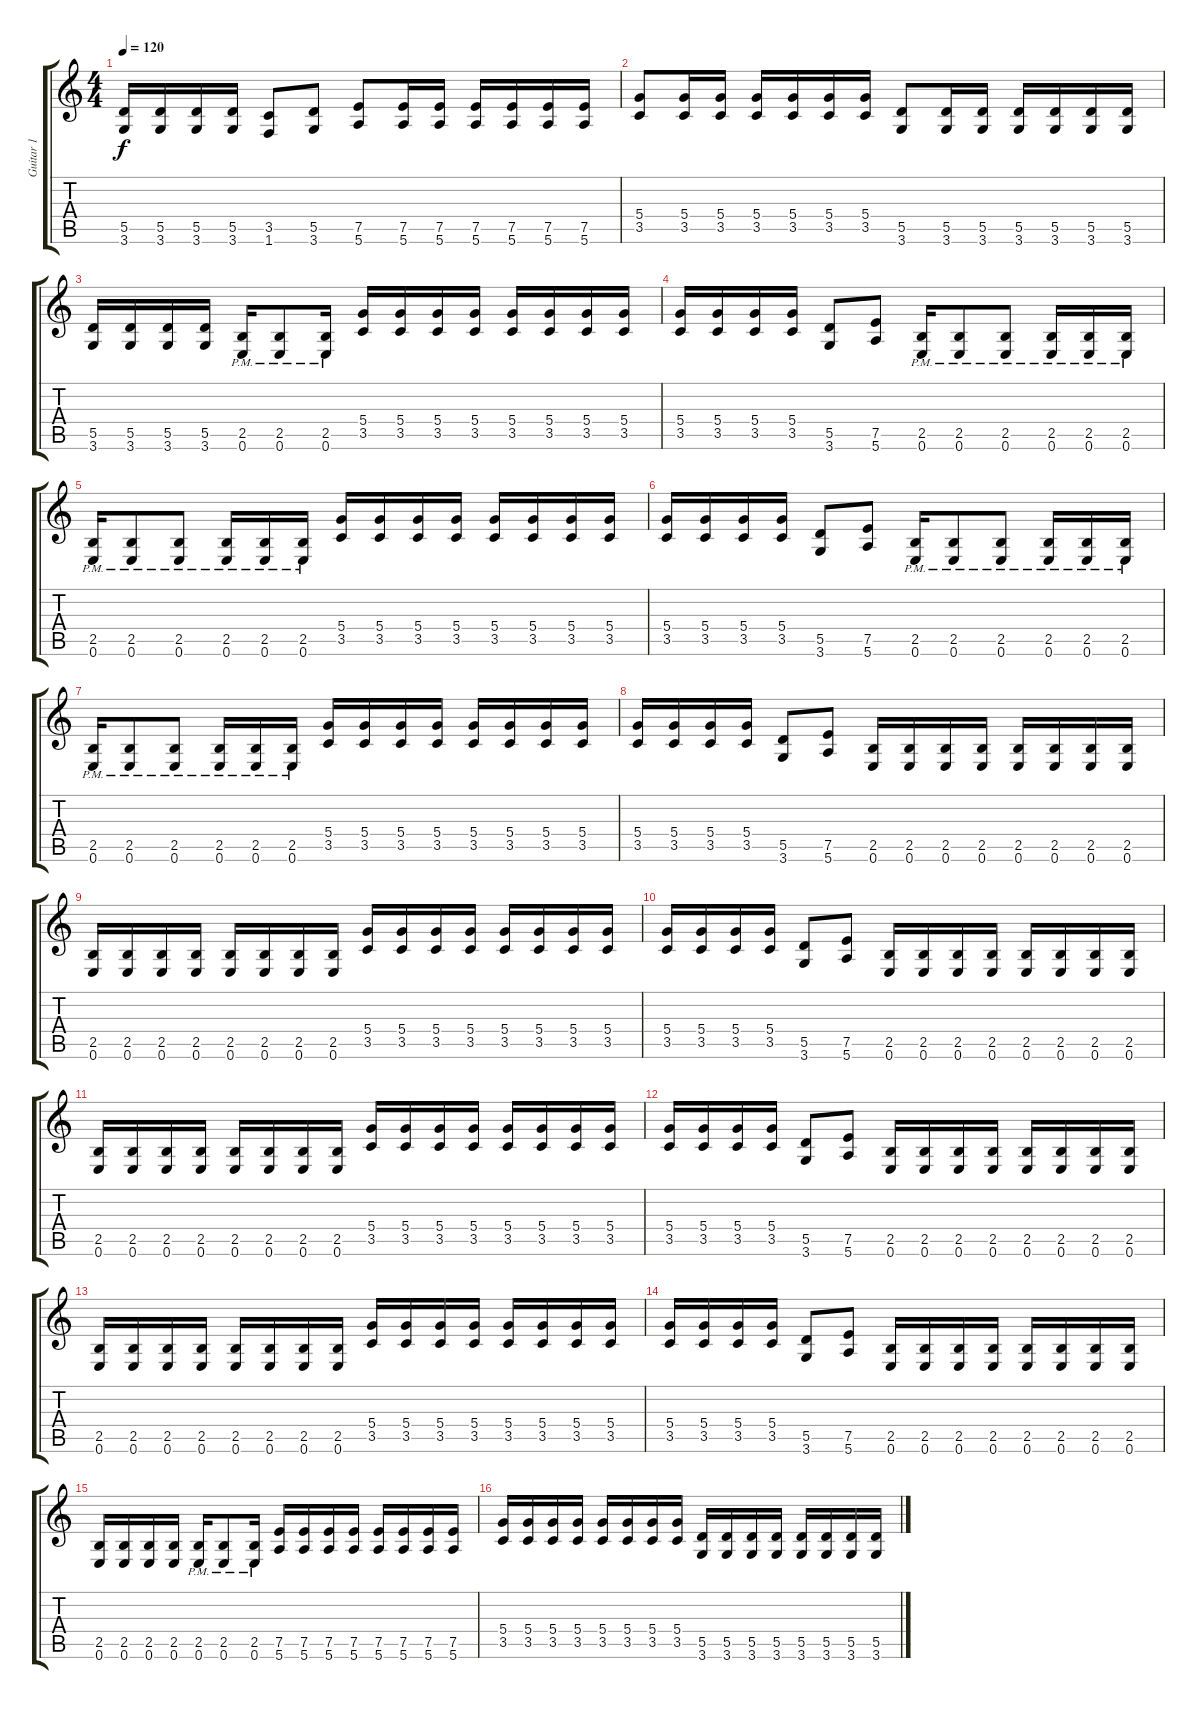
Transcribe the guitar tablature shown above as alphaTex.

\track ("Guitar 1" "Guitar 1") {instrument distortionguitar}
\staff {score tabs}
\tuning (E4 B3 G3 D3 A2 E2) {hide}
\ts (4 4)
\tempo 120
\clef g2
\ks c
(5.5 3.6).16{dy f} (5.5 3.6).16 (5.5 3.6).16 (5.5 3.6).16 (3.5 1.6).8 (5.5 3.6).8 (7.5 5.6).8 (7.5 5.6).16 (7.5 5.6).16 (7.5 5.6).16 (7.5 5.6).16 (7.5 5.6).16 (7.5 5.6).16 |
(5.4 3.5).8 (5.4 3.5).16 (5.4 3.5).16 (5.4 3.5).16 (5.4 3.5).16 (5.4 3.5).16 (5.4 3.5).16 (5.5 3.6).8 (5.5 3.6).16 (5.5 3.6).16 (5.5 3.6).16 (5.5 3.6).16 (5.5 3.6).16 (5.5 3.6).16 |
(5.5 3.6).16 (5.5 3.6).16 (5.5 3.6).16 (5.5 3.6).16 (2.5 0.6{pm}).16 (2.5 0.6{pm}).8 (2.5 0.6{pm}).16 (5.4 3.5).16 (5.4 3.5).16 (5.4 3.5).16 (5.4 3.5).16 (5.4 3.5).16 (5.4 3.5).16 (5.4 3.5).16 (5.4 3.5).16 |
(5.4 3.5).16 (5.4 3.5).16 (5.4 3.5).16 (5.4 3.5).16 (5.5 3.6).8 (7.5 5.6).8 (2.5 0.6{pm}).16 (2.5 0.6{pm}).8 (2.5 0.6{pm}).8 (2.5 0.6{pm}).16 (2.5 0.6{pm}).16 (2.5 0.6{pm}).16 |
(2.5 0.6{pm}).16 (2.5 0.6{pm}).8 (2.5 0.6{pm}).8 (2.5 0.6{pm}).16 (2.5 0.6{pm}).16 (2.5 0.6{pm}).16 (5.4 3.5).16 (5.4 3.5).16 (5.4 3.5).16 (5.4 3.5).16 (5.4 3.5).16 (5.4 3.5).16 (5.4 3.5).16 (5.4 3.5).16 |
(5.4 3.5).16 (5.4 3.5).16 (5.4 3.5).16 (5.4 3.5).16 (5.5 3.6).8 (7.5 5.6).8 (2.5{pm} 0.6).16 (2.5{pm} 0.6).8 (2.5{pm} 0.6).8 (2.5{pm} 0.6).16 (2.5{pm} 0.6).16 (2.5{pm} 0.6).16 |
(2.5{pm} 0.6).16 (2.5{pm} 0.6).8 (2.5{pm} 0.6).8 (2.5{pm} 0.6).16 (2.5{pm} 0.6).16 (2.5{pm} 0.6).16 (5.4 3.5).16 (5.4 3.5).16 (5.4 3.5).16 (5.4 3.5).16 (5.4 3.5).16 (5.4 3.5).16 (5.4 3.5).16 (5.4 3.5).16 |
(5.4 3.5).16 (5.4 3.5).16 (5.4 3.5).16 (5.4 3.5).16 (5.5 3.6).8 (7.5 5.6).8 (2.5 0.6).16 (2.5 0.6).16 (2.5 0.6).16 (2.5 0.6).16 (2.5 0.6).16 (2.5 0.6).16 (2.5 0.6).16 (2.5 0.6).16 |
(2.5 0.6).16 (2.5 0.6).16 (2.5 0.6).16 (2.5 0.6).16 (2.5 0.6).16 (2.5 0.6).16 (2.5 0.6).16 (2.5 0.6).16 (5.4 3.5).16 (5.4 3.5).16 (5.4 3.5).16 (5.4 3.5).16 (5.4 3.5).16 (5.4 3.5).16 (5.4 3.5).16 (5.4 3.5).16 |
(5.4 3.5).16 (5.4 3.5).16 (5.4 3.5).16 (5.4 3.5).16 (5.5 3.6).8 (7.5 5.6).8 (2.5 0.6).16 (2.5 0.6).16 (2.5 0.6).16 (2.5 0.6).16 (2.5 0.6).16 (2.5 0.6).16 (2.5 0.6).16 (2.5 0.6).16 |
(2.5 0.6).16 (2.5 0.6).16 (2.5 0.6).16 (2.5 0.6).16 (2.5 0.6).16 (2.5 0.6).16 (2.5 0.6).16 (2.5 0.6).16 (5.4 3.5).16 (5.4 3.5).16 (5.4 3.5).16 (5.4 3.5).16 (5.4 3.5).16 (5.4 3.5).16 (5.4 3.5).16 (5.4 3.5).16 |
(5.4 3.5).16 (5.4 3.5).16 (5.4 3.5).16 (5.4 3.5).16 (5.5 3.6).8 (7.5 5.6).8 (2.5 0.6).16 (2.5 0.6).16 (2.5 0.6).16 (2.5 0.6).16 (2.5 0.6).16 (2.5 0.6).16 (2.5 0.6).16 (2.5 0.6).16 |
(2.5 0.6).16 (2.5 0.6).16 (2.5 0.6).16 (2.5 0.6).16 (2.5 0.6).16 (2.5 0.6).16 (2.5 0.6).16 (2.5 0.6).16 (5.4 3.5).16 (5.4 3.5).16 (5.4 3.5).16 (5.4 3.5).16 (5.4 3.5).16 (5.4 3.5).16 (5.4 3.5).16 (5.4 3.5).16 |
(5.4 3.5).16 (5.4 3.5).16 (5.4 3.5).16 (5.4 3.5).16 (5.5 3.6).8 (7.5 5.6).8 (2.5 0.6).16 (2.5 0.6).16 (2.5 0.6).16 (2.5 0.6).16 (2.5 0.6).16 (2.5 0.6).16 (2.5 0.6).16 (2.5 0.6).16 |
(2.5 0.6).16 (2.5 0.6).16 (2.5 0.6).16 (2.5 0.6).16 (2.5 0.6{pm}).16 (2.5 0.6{pm}).8 (2.5 0.6{pm}).16 (7.5 5.6).16 (7.5 5.6).16 (7.5 5.6).16 (7.5 5.6).16 (7.5 5.6).16 (7.5 5.6).16 (7.5 5.6).16 (7.5 5.6).16 |
(5.4 3.5).16 (5.4 3.5).16 (5.4 3.5).16 (5.4 3.5).16 (5.4 3.5).16 (5.4 3.5).16 (5.4 3.5).16 (5.4 3.5).16 (5.5 3.6).16 (5.5 3.6).16 (5.5 3.6).16 (5.5 3.6).16 (5.5 3.6).16 (5.5 3.6).16 (5.5 3.6).16 (5.5 3.6).16
